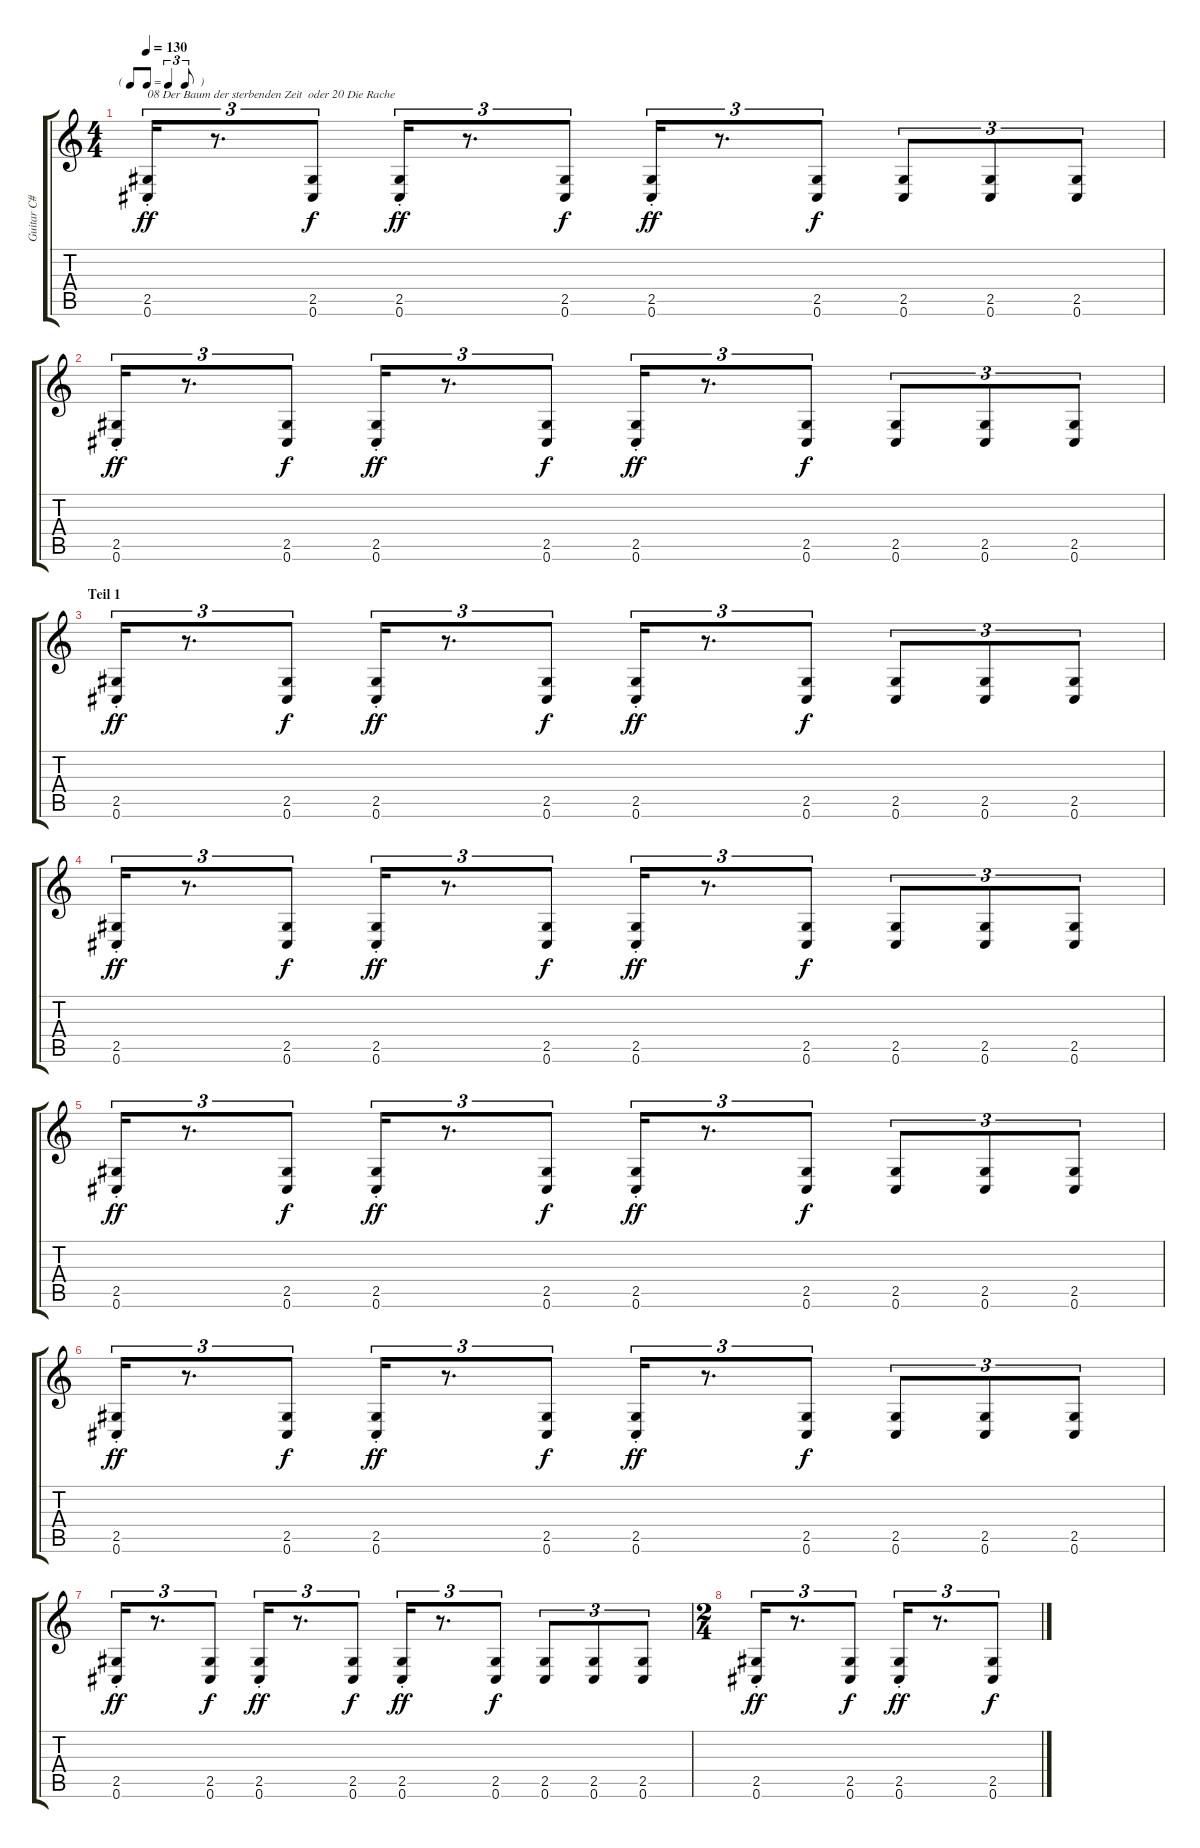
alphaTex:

\track ("Guitar C#" "Guitar C#") {instrument acousticguitarnylon}
\staff {score tabs}
\tuning (Db4 Ab3 E3 B2 Gb2 Db2) {hide}
\ts (4 4)
\tf triplet8th
\tempo 130
\clef g2
\ks c
(2.5{st} 0.6{st}).16{tu (3 2) txt "08 Der Baum der sterbenden Zeit  oder 20 Die Rache" dy ff instrument acousticguitarnylon} r.8{d tu (3 2)} (2.5 0.6).8{tu (3 2) dy f} (2.5 0.6{st}).16{tu (3 2) dy ff} r.8{d tu (3 2)} (2.5 0.6).8{tu (3 2) dy f} (2.5 0.6{st}).16{tu (3 2) dy ff} r.8{d tu (3 2)} (2.5 0.6).8{tu (3 2) dy f} (2.5 0.6).8{tu (3 2)} (2.5 0.6).8{tu (3 2)} (2.5 0.6).8{tu (3 2)} |
(2.5{st} 0.6{st}).16{tu (3 2) dy ff} r.8{d tu (3 2)} (2.5 0.6).8{tu (3 2) dy f} (2.5 0.6{st}).16{tu (3 2) dy ff} r.8{d tu (3 2)} (2.5 0.6).8{tu (3 2) dy f} (2.5 0.6{st}).16{tu (3 2) dy ff} r.8{d tu (3 2)} (2.5 0.6).8{tu (3 2) dy f} (2.5 0.6).8{tu (3 2)} (2.5 0.6).8{tu (3 2)} (2.5 0.6).8{tu (3 2)} |
\section ("" "Teil 1")
(2.5{st} 0.6{st}).16{tu (3 2) dy ff} r.8{d tu (3 2)} (2.5 0.6).8{tu (3 2) dy f} (2.5 0.6{st}).16{tu (3 2) dy ff} r.8{d tu (3 2)} (2.5 0.6).8{tu (3 2) dy f} (2.5 0.6{st}).16{tu (3 2) dy ff} r.8{d tu (3 2)} (2.5 0.6).8{tu (3 2) dy f} (2.5 0.6).8{tu (3 2)} (2.5 0.6).8{tu (3 2)} (2.5 0.6).8{tu (3 2)} |
(2.5{st} 0.6{st}).16{tu (3 2) dy ff} r.8{d tu (3 2)} (2.5 0.6).8{tu (3 2) dy f} (2.5 0.6{st}).16{tu (3 2) dy ff} r.8{d tu (3 2)} (2.5 0.6).8{tu (3 2) dy f} (2.5 0.6{st}).16{tu (3 2) dy ff} r.8{d tu (3 2)} (2.5 0.6).8{tu (3 2) dy f} (2.5 0.6).8{tu (3 2)} (2.5 0.6).8{tu (3 2)} (2.5 0.6).8{tu (3 2)} |
(2.5{st} 0.6{st}).16{tu (3 2) dy ff} r.8{d tu (3 2)} (2.5 0.6).8{tu (3 2) dy f} (2.5 0.6{st}).16{tu (3 2) dy ff} r.8{d tu (3 2)} (2.5 0.6).8{tu (3 2) dy f} (2.5 0.6{st}).16{tu (3 2) dy ff} r.8{d tu (3 2)} (2.5 0.6).8{tu (3 2) dy f} (2.5 0.6).8{tu (3 2)} (2.5 0.6).8{tu (3 2)} (2.5 0.6).8{tu (3 2)} |
(2.5{st} 0.6{st}).16{tu (3 2) dy ff} r.8{d tu (3 2)} (2.5 0.6).8{tu (3 2) dy f} (2.5 0.6{st}).16{tu (3 2) dy ff} r.8{d tu (3 2)} (2.5 0.6).8{tu (3 2) dy f} (2.5 0.6{st}).16{tu (3 2) dy ff} r.8{d tu (3 2)} (2.5 0.6).8{tu (3 2) dy f} (2.5 0.6).8{tu (3 2)} (2.5 0.6).8{tu (3 2)} (2.5 0.6).8{tu (3 2)} |
(2.5{st} 0.6{st}).16{tu (3 2) dy ff} r.8{d tu (3 2)} (2.5 0.6).8{tu (3 2) dy f} (2.5 0.6{st}).16{tu (3 2) dy ff} r.8{d tu (3 2)} (2.5 0.6).8{tu (3 2) dy f} (2.5 0.6{st}).16{tu (3 2) dy ff} r.8{d tu (3 2)} (2.5 0.6).8{tu (3 2) dy f} (2.5 0.6).8{tu (3 2)} (2.5 0.6).8{tu (3 2)} (2.5 0.6).8{tu (3 2)} |
\ts (2 4)
(2.5 0.6{st}).16{tu (3 2) dy ff} r.8{d tu (3 2)} (2.5 0.6).8{tu (3 2) dy f} (2.5 0.6{st}).16{tu (3 2) dy ff} r.8{d tu (3 2)} (2.5 0.6).8{tu (3 2) dy f}
